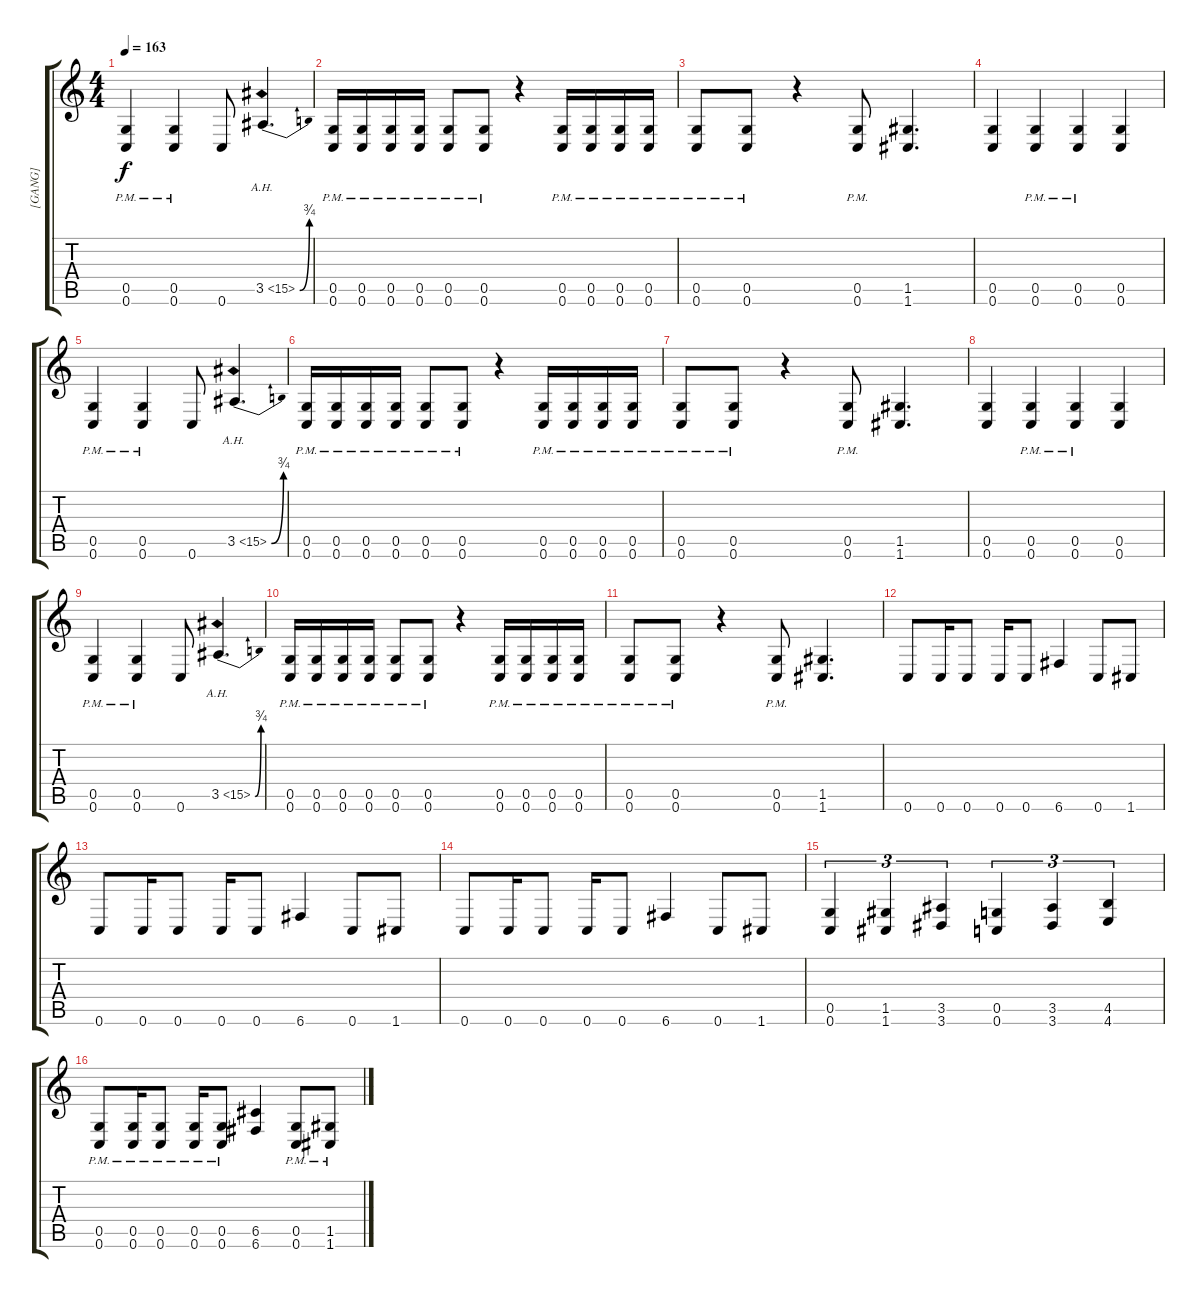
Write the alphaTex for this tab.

\track ("[GANG]" "[GANG]") {instrument distortionguitar}
\staff {score tabs}
\tuning (D4 A3 F3 C3 G2 C2) {hide}
\ts (4 4)
\tempo 163
\clef g2
\ks c
(0.5{pm} 0.6).4{dy f} (0.5{pm} 0.6).4 0.6.8 3.5{be (bend 0 0 60 3) ah 12}.4{d} |
(0.5{pm} 0.6).16 (0.5{pm} 0.6).16 (0.5{pm} 0.6).16 (0.5{pm} 0.6).16 (0.5{pm} 0.6).8 (0.5{pm} 0.6).8 r.4 (0.5{pm} 0.6).16 (0.5{pm} 0.6).16 (0.5{pm} 0.6).16 (0.5{pm} 0.6).16 |
(0.5{pm} 0.6).8 (0.5{pm} 0.6).8 r.4 (0.5{pm} 0.6).8 (1.5 1.6).4{d} |
(0.5 0.6).4 (0.5{pm} 0.6).4 (0.5{pm} 0.6).4 (0.5 0.6).4 |
(0.5{pm} 0.6).4 (0.5{pm} 0.6).4 0.6.8 3.5{be (bend 0 0 60 3) ah 12}.4{d} |
(0.5{pm} 0.6).16 (0.5{pm} 0.6).16 (0.5{pm} 0.6).16 (0.5{pm} 0.6).16 (0.5{pm} 0.6).8 (0.5{pm} 0.6).8 r.4 (0.5{pm} 0.6).16 (0.5{pm} 0.6).16 (0.5{pm} 0.6).16 (0.5{pm} 0.6).16 |
(0.5{pm} 0.6).8 (0.5{pm} 0.6).8 r.4 (0.5{pm} 0.6).8 (1.5 1.6).4{d} |
(0.5 0.6).4 (0.5{pm} 0.6).4 (0.5{pm} 0.6).4 (0.5 0.6).4 |
(0.5{pm} 0.6).4 (0.5{pm} 0.6).4 0.6.8 3.5{be (bend 0 0 60 3) ah 12}.4{d} |
(0.5{pm} 0.6).16 (0.5{pm} 0.6).16 (0.5{pm} 0.6).16 (0.5{pm} 0.6).16 (0.5{pm} 0.6).8 (0.5{pm} 0.6).8 r.4 (0.5{pm} 0.6).16 (0.5{pm} 0.6).16 (0.5{pm} 0.6).16 (0.5{pm} 0.6).16 |
(0.5{pm} 0.6).8 (0.5{pm} 0.6).8 r.4 (0.5{pm} 0.6).8 (1.5 1.6).4{d} |
0.6.8 0.6.16 0.6.8 0.6.16 0.6.8 6.6.4 0.6.8 1.6.8 |
0.6.8 0.6.16 0.6.8 0.6.16 0.6.8 6.6.4 0.6.8 1.6.8 |
0.6.8 0.6.16 0.6.8 0.6.16 0.6.8 6.6.4 0.6.8 1.6.8 |
(0.5 0.6).4{tu (3 2)} (1.5 1.6).4{tu (3 2)} (3.5 3.6).4{tu (3 2)} (0.5 0.6).4{tu (3 2)} (3.5 3.6).4{tu (3 2)} (4.5 4.6).4{tu (3 2)} |
(0.5{pm} 0.6).8 (0.5{pm} 0.6).16 (0.5{pm} 0.6).8 (0.5{pm} 0.6).16 (0.5{pm} 0.6).8 (6.5 6.6).4 (0.5{pm} 0.6).8 (1.5{pm} 1.6).8
